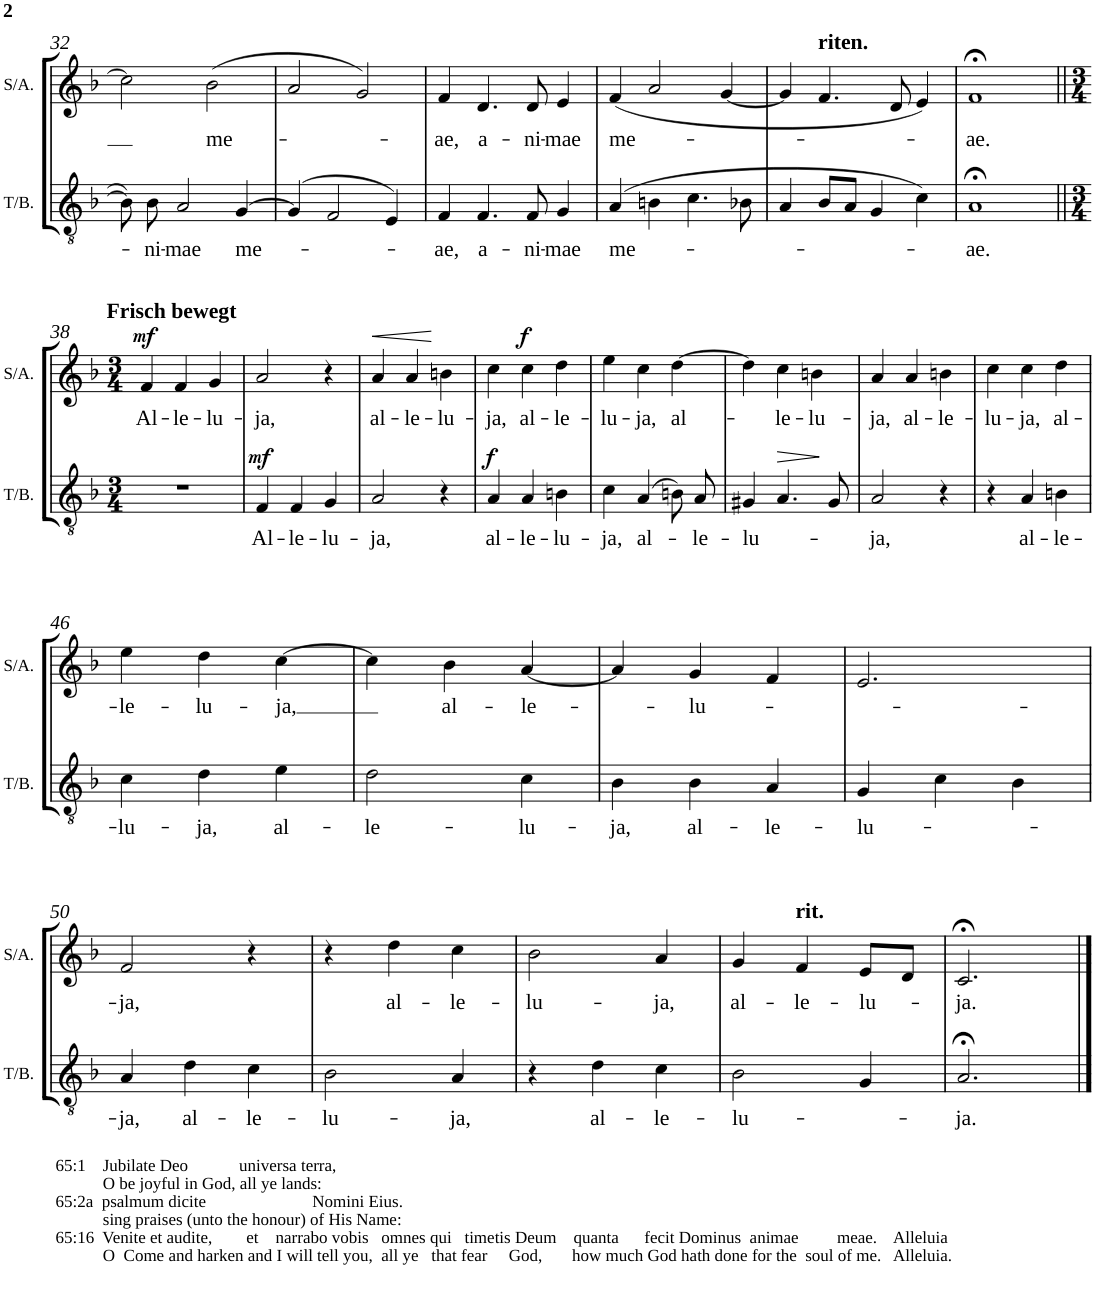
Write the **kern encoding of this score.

**kern	**text	**dynam	**kern	**text	**dynam
*part2	*part2	*part2	*part1	*part1	*part1
*staff2	*staff2	*staff2	*staff1	*staff1	*staff1
*I"Tenor Bassus	*	*	*I"Soprano Alto	*	*
*I'T/B.	*	*	*I'S/A.	*	*
!!LO:PB:g=z
*clefGv2	*	*	*clefG2	*	*
*k[b-]	*	*	*k[b-]	*	*
*M4/4	*	*	*M4/4	*	*
*met(c)	*	*	*met(c)	*	*
=32	=32	=32	=32	=32	=32
8B-\]	.	.	2cc\]	.	.
!	!LO:LY:b	!	!	!	!
8B-\	-ni-	.	.	.	.
!	!LO:LY:b	!	!	!	!
2A/	-mae	.	.	.	.
!	!	!	!	!LO:LY:b	!
.	.	.	(2b-\	me-	.
!	!LO:LY:b	!	!	!	!
[>4G/	me-	.	.	.	.
=33	=33	=33	=33	=33	=33
(>4G/]	.	.	2a/	.	.
2F/	.	.	.	.	.
.	.	.	2g/)	.	.
4E/)	.	.	.	.	.
=34	=34	=34	=34	=34	=34
!	!LO:LY:b	!	!	!LO:LY:b	!
4F/	-ae,	.	4f/	-ae,	.
!	!LO:LY:b	!	!	!LO:LY:b	!
4.F/	a-	.	4.d/	a-	.
!	!LO:LY:b	!	!	!LO:LY:b	!
8F/	-ni-	.	8d/	-ni-	.
!	!LO:LY:b	!	!	!LO:LY:b	!
4G/	-mae	.	4e/	-mae	.
=35	=35	=35	=35	=35	=35
!	!LO:LY:b	!	!	!LO:LY:b	!
(4A/	me-	.	(4f/	me-	.
4Bn\	.	.	2a/	.	.
4.c\	.	.	.	.	.
.	.	.	[4g/	.	.
8B-X\	.	.	.	.	.
=36	=36	=36	=36	=36	=36
4A/	.	.	4g/]	.	.
!	!	!	!LO:TX:a:B:t=riten.	!	!
8B-/L	.	.	4.f/	.	.
8A/J	.	.	.	.	.
4G/	.	.	.	.	.
.	.	.	8d/	.	.
4c\)	.	.	4e/)	.	.
=37	=37	=37	=37	=37	=37
!	!LO:LY:b	!	!	!LO:LY:b	!
1A;<	-ae.	.	1f;<	-ae.	.
!!LO:LB:g=z
=38||	=38||	=38||	=38||	=38||	=38||
*M3/4	*	*	*M3/4	*	*
!	!	!	!LO:TX:a:B:t=Frisch bewegt	!	!
!	!	!	!	!LO:LY:b	!LO:DY:a
2.r	.	.	4f/	Al-	mf
!	!	!	!	!LO:LY:b	!
.	.	.	4f/	-le-	.
!	!	!	!	!LO:LY:b	!
.	.	.	4g/	-lu-	.
=39	=39	=39	=39	=39	=39
!	!LO:LY:b	!LO:DY:a	!	!LO:LY:b	!
4F/	Al-	mf	2a/	-ja,	.
!	!LO:LY:b	!	!	!	!
4F/	-le-	.	.	.	.
!	!LO:LY:b	!	!	!	!
4G/	-lu-	.	4r	.	.
=40	=40	=40	=40	=40	=40
!	!LO:LY:b	!	!	!LO:LY:b	!LO:HP:b
2A/	-ja,	.	4a/	al-	<
!	!	!	!	!LO:LY:b	!
.	.	.	4a/	-le-	.
!	!	!	!	!LO:LY:b	!
4r	.	.	4bn\	-lu-	[
=41	=41	=41	=41	=41	=41
!	!LO:LY:b	!LO:DY:a	!	!LO:LY:b	!
4A/	al-	f	4cc\	-ja,	.
!	!LO:LY:b	!	!	!LO:LY:b	!LO:DY:a
4A/	-le-	.	4cc\	al-	f
!	!LO:LY:b	!	!	!LO:LY:b	!
4Bn\	-lu-	.	4dd\	-le-	.
=42	=42	=42	=42	=42	=42
!	!LO:LY:b	!	!	!LO:LY:b	!
4c\	-ja,	.	4ee\	-lu-	.
!	!LO:LY:b	!	!	!LO:LY:b	!
(4A/	al-	.	4cc\	-ja,	.
!	!	!	!	!LO:LY:b	!
8Bn\)	.	.	[4dd\	al-	.
!	!LO:LY:b	!	!	!	!
8A/	-le-	.	.	.	.
=43	=43	=43	=43	=43	=43
!	!LO:LY:b	!	!	!	!
4G#X/	-lu-	.	4dd\]	.	.
!	!	!LO:HP:b	!	!LO:LY:b	!
4.A/	.	>	4cc\	-le-	.
!	!	!	!	!LO:LY:b	!
.	.	.	4bn\	-lu-	.
8G#/	.	]	.	.	.
=44	=44	=44	=44	=44	=44
!	!LO:LY:b	!	!	!LO:LY:b	!
2A/	-ja,	.	4a/	-ja,	.
!	!	!	!	!LO:LY:b	!
.	.	.	4a/	al-	.
!	!	!	!	!LO:LY:b	!
4r	.	.	4bn\	-le-	.
=45	=45	=45	=45	=45	=45
!	!	!	!	!LO:LY:b	!
4r	.	.	4cc\	-lu-	.
!	!LO:LY:b	!	!	!LO:LY:b	!
4A/	al-	.	4cc\	-ja,	.
!	!LO:LY:b	!	!	!LO:LY:b	!
4Bn\	-le-	.	4dd\	al-	.
!!LO:LB:g=z
=46	=46	=46	=46	=46	=46
!	!LO:LY:b	!	!	!LO:LY:b	!
4c\	-lu-	.	4ee\	-le-	.
!	!LO:LY:b	!	!	!LO:LY:b	!
4d\	-ja,	.	4dd\	-lu-	.
!	!LO:LY:b	!	!	!LO:LY:b	!
4e\	al-	.	[4cc\	-ja,	.
=47	=47	=47	=47	=47	=47
!	!LO:LY:b	!	!	!	!
2d\	-le-	.	4cc\]	.	.
!	!	!	!	!LO:LY:b	!
.	.	.	4b-\	al-	.
!	!LO:LY:b	!	!	!LO:LY:b	!
4c\	-lu-	.	[4a/	-le-	.
=48	=48	=48	=48	=48	=48
!	!LO:LY:b	!	!	!	!
4B-\	-ja,	.	4a/]	.	.
!	!LO:LY:b	!	!	!LO:LY:b	!
4B-\	al-	.	4g/	-lu-	.
!	!LO:LY:b	!	!	!	!
4A/	-le-	.	4f/	.	.
=49	=49	=49	=49	=49	=49
!	!LO:LY:b	!	!	!	!
4G/	-lu-	.	2.e/	.	.
4c\	.	.	.	.	.
4B-\	.	.	.	.	.
!!LO:LB:g=z
=50	=50	=50	=50	=50	=50
!LO:TX:b:t=65&colon;1    Jubilate Deo            universa terra,	!	!	!	!	!
!LO:TX:b:t=O be joyful in God, all ye lands&colon;	!	!	!	!	!
!LO:TX:b:t=65&colon;2a  psalmum dicite                         Nomini Eius.	!	!	!	!	!
!LO:TX:b:t=sing praises (unto the honour) of His Name&colon;	!	!	!	!	!
!LO:TX:b:t=65&colon;16  Venite et audite,        et    narrabo vobis   omnes qui   timetis Deum    quanta      fecit Dominus  animae         meae.    Alleluia	!	!	!	!	!
!LO:TX:b:t=O  Come and harken and I will tell you,  all ye   that fear     God,       how much God hath done for the  soul of me.   Alleluia.	!	!	!	!	!
!	!LO:LY:b	!	!	!LO:LY:b	!
4A/	-ja,	.	2f/	-ja,	.
!	!LO:LY:b	!	!	!	!
4d\	al-	.	.	.	.
!	!LO:LY:b	!	!	!	!
4c\	-le-	.	4r	.	.
=51	=51	=51	=51	=51	=51
!	!LO:LY:b	!	!	!	!
2B-\	-lu-	.	4r	.	.
!	!	!	!	!LO:LY:b	!
.	.	.	4dd\	al-	.
!	!LO:LY:b	!	!	!LO:LY:b	!
4A/	-ja,	.	4cc\	-le-	.
=52	=52	=52	=52	=52	=52
!	!	!	!	!LO:LY:b	!
4r	.	.	2b-\	-lu-	.
!	!LO:LY:b	!	!	!	!
4d\	al-	.	.	.	.
!	!LO:LY:b	!	!	!LO:LY:b	!
4c\	-le-	.	4a/	-ja,	.
=53	=53	=53	=53	=53	=53
!	!LO:LY:b	!	!	!LO:LY:b	!
2B-\	-lu-	.	4g/	al-	.
!	!	!	!LO:TX:a:B:t=rit.	!	!
!	!	!	!	!LO:LY:b	!
.	.	.	4f/	-le-	.
!	!	!	!	!LO:LY:b	!
4G/	.	.	8e/L	-lu-	.
.	.	.	8d/J	.	.
=54	=54	=54	=54	=54	=54
!	!LO:LY:b	!	!	!LO:LY:b	!
2.A;</	-ja.	.	2.c;</	-ja.	.
==	==	==	==	==	==
*-	*-	*-	*-	*-	*-
